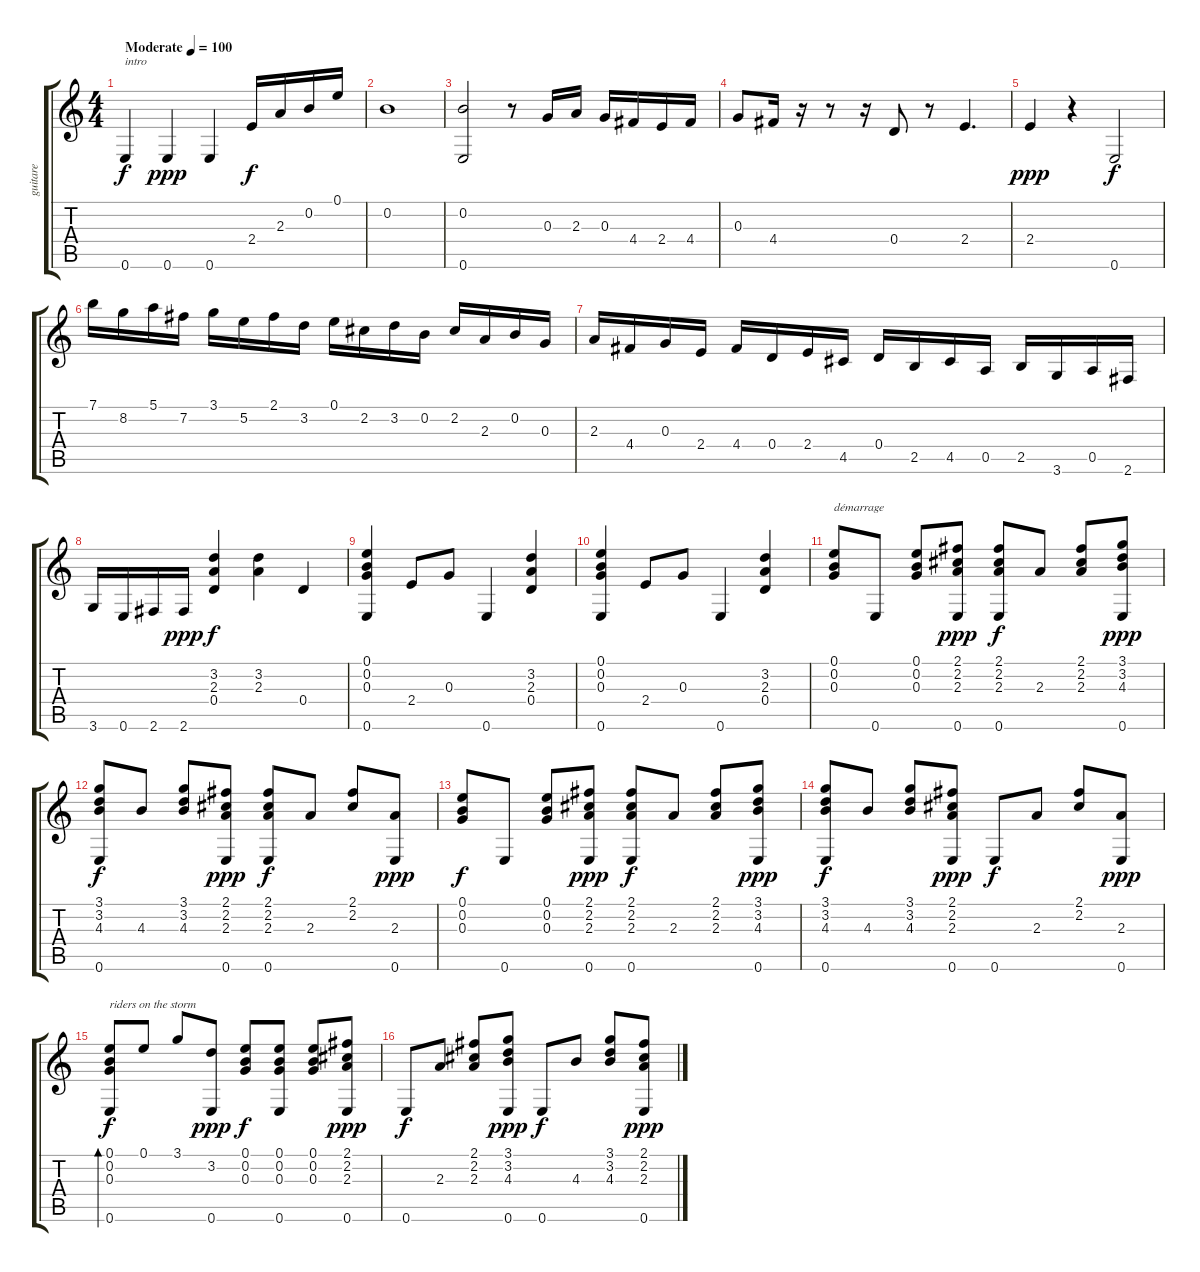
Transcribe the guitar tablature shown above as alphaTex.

\track ("guitare" "guitare") {instrument acousticguitarsteel}
\staff {score tabs}
\tuning (E4 B3 G3 D3 A2 E2) {hide}
\ts (4 4)
\tempo (100 "Moderate")
\clef g2
\ks c
0.6.4{txt "intro" dy f instrument acousticguitarsteel} 0.6.4{dy ppp} 0.6.4 2.4.16{dy f} 2.3.16 0.2.16 0.1.16 |
0.2.1 |
(0.2 0.6).2 r.8 0.3.16 2.3.16 0.3.16 4.4.16 2.4.16 4.4.16 |
0.3.8 4.4.16 r.16 r.8 r.16 0.4.8 r.8 2.4.4{d} |
2.4.4{dy ppp} r.4 0.6.2{dy f} |
7.1.16 8.2.16 5.1.16 7.2.16 3.1.16 5.2.16 2.1.16 3.2.16 0.1.16 2.2.16 3.2.16 0.2.16 2.2.16 2.3.16 0.2.16 0.3.16 |
2.3.16 4.4.16 0.3.16 2.4.16 4.4.16 0.4.16 2.4.16 4.5.16 0.4.16 2.5.16 4.5.16 0.5.16 2.5.16 3.6.16 0.5.16 2.6.16 |
3.6.16 0.6.16 2.6.16 2.6.16{dy ppp} (3.2 2.3 0.4).4{dy f} (3.2 2.3).4 0.4.4 |
(0.1 0.2 0.3 0.6).4 2.4.8 0.3.8 0.6.4 (3.2 2.3 0.4).4 |
(0.1 0.2 0.3 0.6).4 2.4.8 0.3.8 0.6.4 (3.2 2.3 0.4).4 |
(0.1 0.2 0.3).8{txt "démarrage"} 0.6.8 (0.1 0.2 0.3).8 (2.1 2.2 2.3 0.6).8{dy ppp} (2.1 2.2 2.3 0.6).8{dy f} 2.3.8 (2.1 2.2 2.3).8 (3.1 3.2 4.3 0.6).8{dy ppp} |
(3.1 3.2 4.3 0.6).8{dy f} 4.3.8 (3.1 3.2 4.3).8 (2.1 2.2 2.3 0.6).8{dy ppp} (2.1 2.2 2.3 0.6).8{dy f} 2.3.8 (2.1 2.2).8 (2.3 0.6).8{dy ppp} |
(0.1 0.2 0.3).8{dy f} 0.6.8 (0.1 0.2 0.3).8 (2.1 2.2 2.3 0.6).8{dy ppp} (2.1 2.2 2.3 0.6).8{dy f} 2.3.8 (2.1 2.2 2.3).8 (3.1 3.2 4.3 0.6).8{dy ppp} |
(3.1 3.2 4.3 0.6).8{dy f} 4.3.8 (3.1 3.2 4.3).8 (2.1 2.2 2.3 0.6).8{dy ppp} 0.6.8{dy f} 2.3.8 (2.1 2.2).8 (2.3 0.6).8{dy ppp} |
(0.1 0.2 0.3 0.6).8{bd 60 txt "riders on the storm" dy f} 0.1.8 3.1.8 (3.2 0.6).8{dy ppp} (0.1 0.2 0.3).8{dy f} (0.1 0.2 0.3 0.6).8 (0.1 0.2 0.3).8 (2.1 2.2 2.3 0.6).8{dy ppp} |
0.6.8{dy f} 2.3.8 (2.1 2.2 2.3).8 (3.1 3.2 4.3 0.6).8{dy ppp} 0.6.8{dy f} 4.3.8 (3.1 3.2 4.3).8 (2.1 2.2 2.3 0.6).8{dy ppp}
